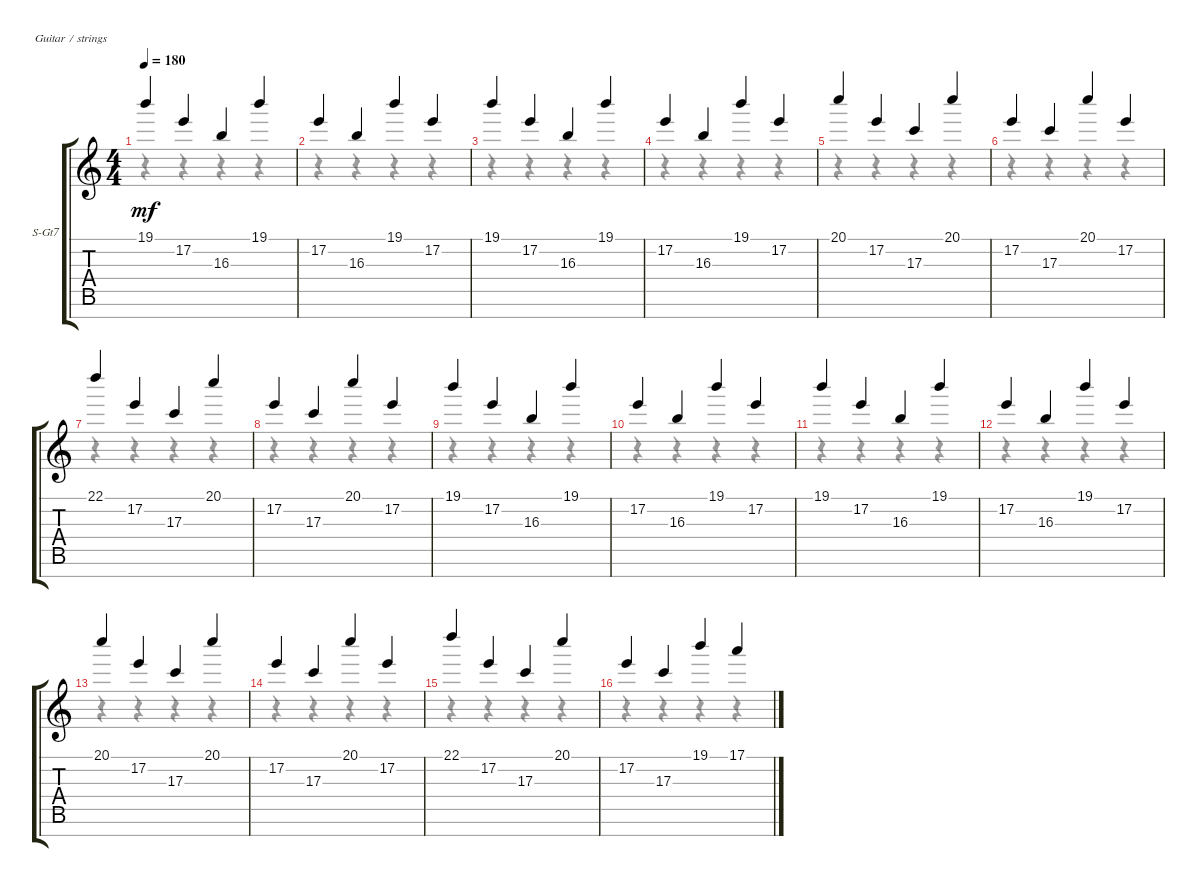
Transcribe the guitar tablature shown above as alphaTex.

\bracketExtendMode groupsimilarinstruments
\firstSystemTrackNameOrientation horizontal
\otherSystemsTrackNameOrientation horizontal
\track ("Grand piano (MIDI) (Staff 1)" "S-Gt7") {instrument acousticgrandpiano}
\staff {score tabs}
\tuning (E4 B3 G3 D3 A2 E2 B1)
\displaytranspose 12
\voice
\ts (4 4)
\tempo 180
\clef g2
\ks c
19.1.4{dy mf} 17.2.4 16.3.4 19.1.4 |
17.2.4 16.3.4 19.1.4 17.2.4 |
19.1.4 17.2.4 16.3.4 19.1.4 |
17.2.4 16.3.4 19.1.4 17.2.4 |
20.1.4 17.2.4 17.3.4 20.1.4 |
17.2.4 17.3.4 20.1.4 17.2.4 |
22.1.4 17.2.4 17.3.4 20.1.4 |
17.2.4 17.3.4 20.1.4 17.2.4 |
19.1.4 17.2.4 16.3.4 19.1.4 |
17.2.4 16.3.4 19.1.4 17.2.4 |
19.1.4 17.2.4 16.3.4 19.1.4 |
17.2.4 16.3.4 19.1.4 17.2.4 |
20.1.4 17.2.4 17.3.4 20.1.4 |
17.2.4 17.3.4 20.1.4 17.2.4 |
22.1.4 17.2.4 17.3.4 20.1.4 |
17.2.4 17.3.4 19.1.4 17.1.4
\voice
\clef g2
\ottava regular
\simile none
\ks c
r.4{dy mf} r.4 r.4 r.4 |
r.4 r.4 r.4 r.4 |
r.4 r.4 r.4 r.4 |
r.4 r.4 r.4 r.4 |
r.4 r.4 r.4 r.4 |
r.4 r.4 r.4 r.4 |
r.4 r.4 r.4 r.4 |
r.4 r.4 r.4 r.4 |
r.4 r.4 r.4 r.4 |
r.4 r.4 r.4 r.4 |
r.4 r.4 r.4 r.4 |
r.4 r.4 r.4 r.4 |
r.4 r.4 r.4 r.4 |
r.4 r.4 r.4 r.4 |
r.4 r.4 r.4 r.4 |
r.4 r.4 r.4 r.4
